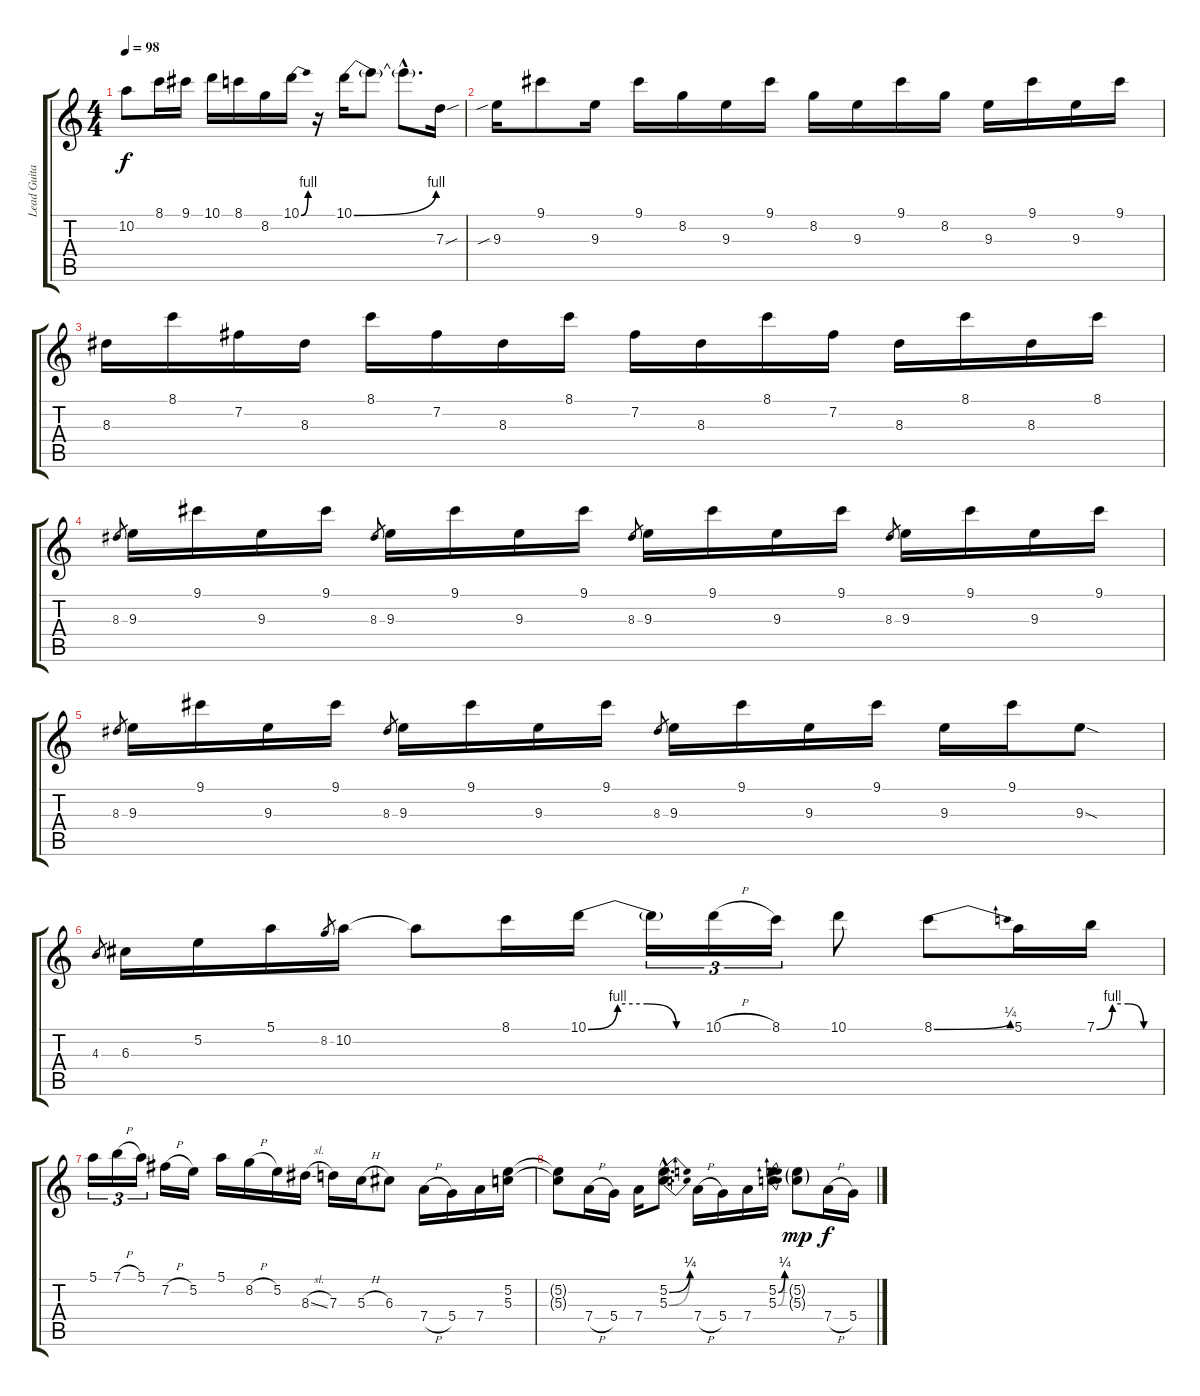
\track ("Lead Guitar" "Lead Guita") {instrument distortionguitar}
\staff {score tabs}
\tuning (E4 B3 G3 D3 A2 E2) {hide}
\ts (4 4)
\tempo 98
\clef g2
\ks c
10.2.8{dy f} 8.1.16 9.1.16 10.1.16 8.1.16 8.2.16 10.1{be (bend 0 0 60 4)}.16 r.16 10.1{be (bend 0 0 60 4)}.16 10.1{t}.8 10.1{hac t}.8{d} 7.3{sou}.16 |
9.3{sib}.16 9.1.8 9.3.16 9.1.16 8.2.16 9.3.16 9.1.16 8.2.16 9.3.16 9.1.16 8.2.16 9.3.16 9.1.16 9.3.16 9.1.16 |
8.3.16 8.1.16 7.2.16 8.3.16 8.1.16 7.2.16 8.3.16 8.1.16 7.2.16 8.3.16 8.1.16 7.2.16 8.3.16 8.1.16 8.3.16 8.1.16 |
8.3.8{gr} 9.3.16 9.1.16 9.3.16 9.1.16 8.3.8{gr} 9.3.16 9.1.16 9.3.16 9.1.16 8.3.8{gr} 9.3.16 9.1.16 9.3.16 9.1.16 8.3.8{gr} 9.3.16 9.1.16 9.3.16 9.1.16 |
8.3.8{gr} 9.3.16 9.1.16 9.3.16 9.1.16 8.3.8{gr} 9.3.16 9.1.16 9.3.16 9.1.16 8.3.8{gr} 9.3.16 9.1.16 9.3.16 9.1.16 9.3.16 9.1.16 9.3{sod}.8 |
4.3.8{gr} 6.3.16 5.2.16 5.1.16 8.2.8{gr} 10.2.16 10.2{t}.8 8.1.16 10.1{be (custom 0 0 15 4 30 4 45 0 60 0)}.16 10.1{t}.16{tu (3 2)} 10.1{h}.16{tu (3 2)} 8.1.16{tu (3 2)} 10.1.8 8.1{be (bend 0 0 60 1)}.8 5.1.16 7.1{be (custom 0 0 15 4 30 4 45 0 60 0)}.16 |
5.1.16{tu (3 2)} 7.1{h}.16{tu (3 2)} 5.1.16{tu (3 2)} 7.2{h}.16 5.2.16 5.1.16 8.2{h}.16 5.2.16 8.3{sl}.16 7.3.16 5.3{h}.16 6.3.8 7.4{h}.16 5.4.16 7.4.16 (5.2 5.3).16 |
(5.2{t} 5.3{t}).8 7.4{h}.16 5.4.16 7.4.16 (5.2{be (bend 0 0 60 1) hac} 5.3{be (bend 0 0 60 1) hac}).8{d} 7.4{h}.16 5.4.16 7.4.16 (5.2{be (bend 0 0 60 1)} 5.3{be (bend 0 0 60 1)}).16 (5.2{g} 5.3{g}).8{dy mp} 7.4{h}.16{dy f} 5.4.16
